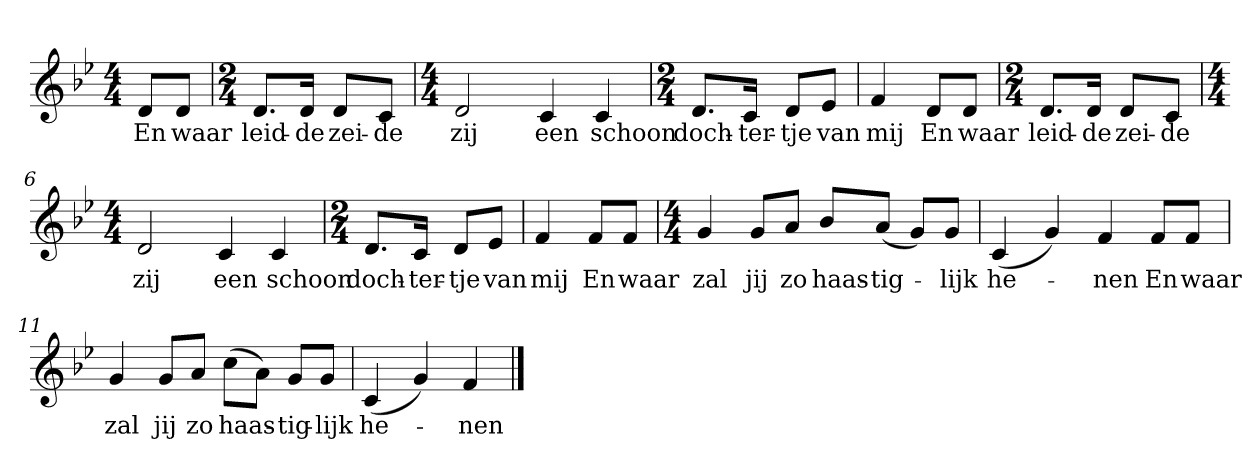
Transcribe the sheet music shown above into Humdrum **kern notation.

**kern	**text
*part1	*part1
*staff1	*staff1
*clefG2	*
*k[b-e-]	*
*B-:	*
*M4/4	*
*MM120	*
=	=
8d/L	En
8d/J	waar
=1	=1
*M2/4	*
8.d/L	leid-
16d/Jk	-de
8d/L	zei-
8c/J	-de
=2	=2
*M4/4	*
2d	zij
4c	een
4c	schoon
=3	=3
*M2/4	*
8.d/L	doch-
16c/Jk	-ter-
8d/L	-tje
8e-/J	van
=4	=4
4f	mij
8d/L	En
8d/J	waar
=5	=5
*M2/4	*
8.d/L	leid-
16d/Jk	-de
8d/L	zei-
8c/J	-de
=6	=6
*M4/4	*
2d	zij
4c	een
4c	schoon
=7	=7
*M2/4	*
8.d/L	doch-
16c/Jk	-ter-
8d/L	-tje
8e-/J	van
=8	=8
4f	mij
8f/L	En
8f/J	waar
=9	=9
*M4/4	*
4g	zal
8g/L	jij
8a/J	zo
8b-/L	haas-
(8a/J	-tig-
8g/L)	.
8g/J	-lijk
=10	=10
(4c	he-
4g)	.
4f	-nen
8f/L	En
8f/J	waar
=11	=11
4g	zal
8g/L	jij
8a/J	zo
(8cc\L	haas-
8a\J)	.
8g/L	-tig-
8g/J	-lijk
=12	=12
(4c	he-
4g)	.
4f	-nen
==	==
*-	*-
